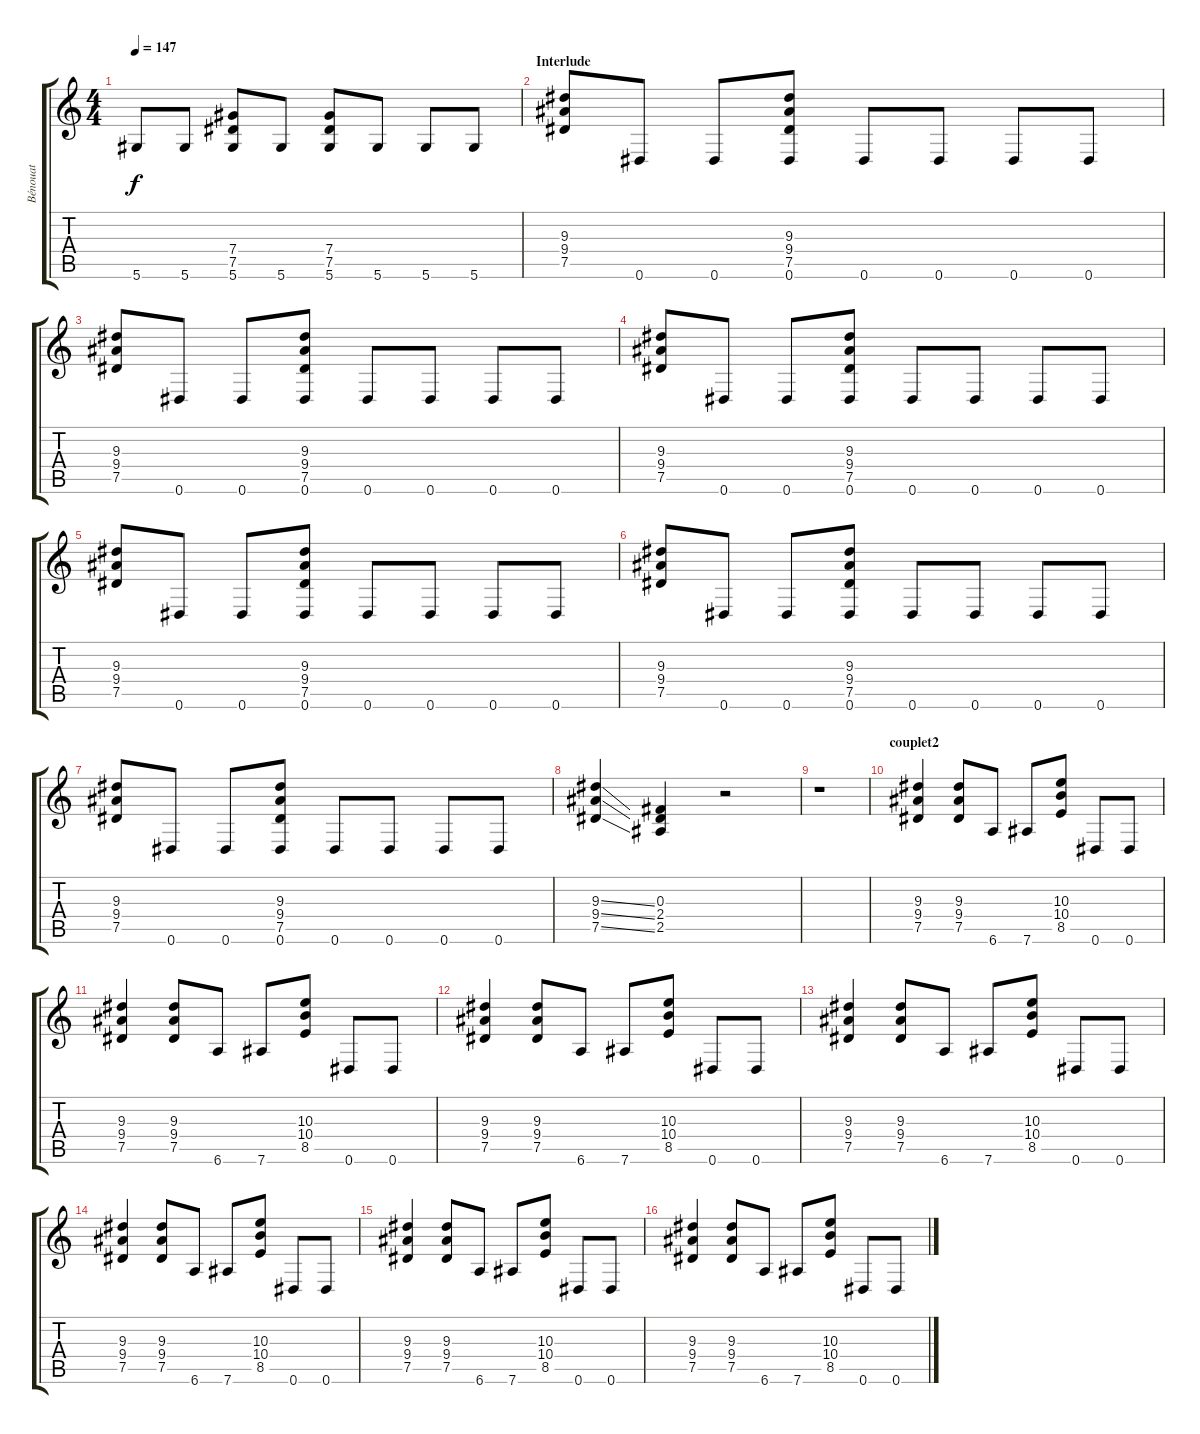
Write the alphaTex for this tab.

\track ("Bénouat" "Bénouat") {instrument overdrivenguitar}
\staff {score tabs}
\tuning (Eb4 Bb3 Gb3 Db3 Ab2 Eb2) {hide}
\ts (4 4)
\tempo 147
\clef g2
\ks c
5.6.8{dy f} 5.6.8 (7.4 7.5 5.6).8 5.6.8 (7.4 7.5 5.6).8 5.6.8 5.6.8 5.6.8 |
\section ("" "Interlude")
(9.3 9.4 7.5).8 0.6.8 0.6.8 (9.3 9.4 7.5 0.6).8 0.6.8 0.6.8 0.6.8 0.6.8 |
(9.3 9.4 7.5).8 0.6.8 0.6.8 (9.3 9.4 7.5 0.6).8 0.6.8 0.6.8 0.6.8 0.6.8 |
(9.3 9.4 7.5).8 0.6.8 0.6.8 (9.3 9.4 7.5 0.6).8 0.6.8 0.6.8 0.6.8 0.6.8 |
(9.3 9.4 7.5).8 0.6.8 0.6.8 (9.3 9.4 7.5 0.6).8 0.6.8 0.6.8 0.6.8 0.6.8 |
(9.3 9.4 7.5).8 0.6.8 0.6.8 (9.3 9.4 7.5 0.6).8 0.6.8 0.6.8 0.6.8 0.6.8 |
(9.3 9.4 7.5).8 0.6.8 0.6.8 (9.3 9.4 7.5 0.6).8 0.6.8 0.6.8 0.6.8 0.6.8 |
(9.3{ss} 9.4{ss} 7.5{ss}).4 (0.3 2.4 2.5).4 r.2 |
r.1 |
\section ("" "couplet2")
(9.3 9.4 7.5).4 (9.3 9.4 7.5).8 6.6.8 7.6.8 (10.3 10.4 8.5).8 0.6.8 0.6.8 |
(9.3 9.4 7.5).4 (9.3 9.4 7.5).8 6.6.8 7.6.8 (10.3 10.4 8.5).8 0.6.8 0.6.8 |
(9.3 9.4 7.5).4 (9.3 9.4 7.5).8 6.6.8 7.6.8 (10.3 10.4 8.5).8 0.6.8 0.6.8 |
(9.3 9.4 7.5).4 (9.3 9.4 7.5).8 6.6.8 7.6.8 (10.3 10.4 8.5).8 0.6.8 0.6.8 |
(9.3 9.4 7.5).4 (9.3 9.4 7.5).8 6.6.8 7.6.8 (10.3 10.4 8.5).8 0.6.8 0.6.8 |
(9.3 9.4 7.5).4 (9.3 9.4 7.5).8 6.6.8 7.6.8 (10.3 10.4 8.5).8 0.6.8 0.6.8 |
(9.3 9.4 7.5).4 (9.3 9.4 7.5).8 6.6.8 7.6.8 (10.3 10.4 8.5).8 0.6.8 0.6.8
